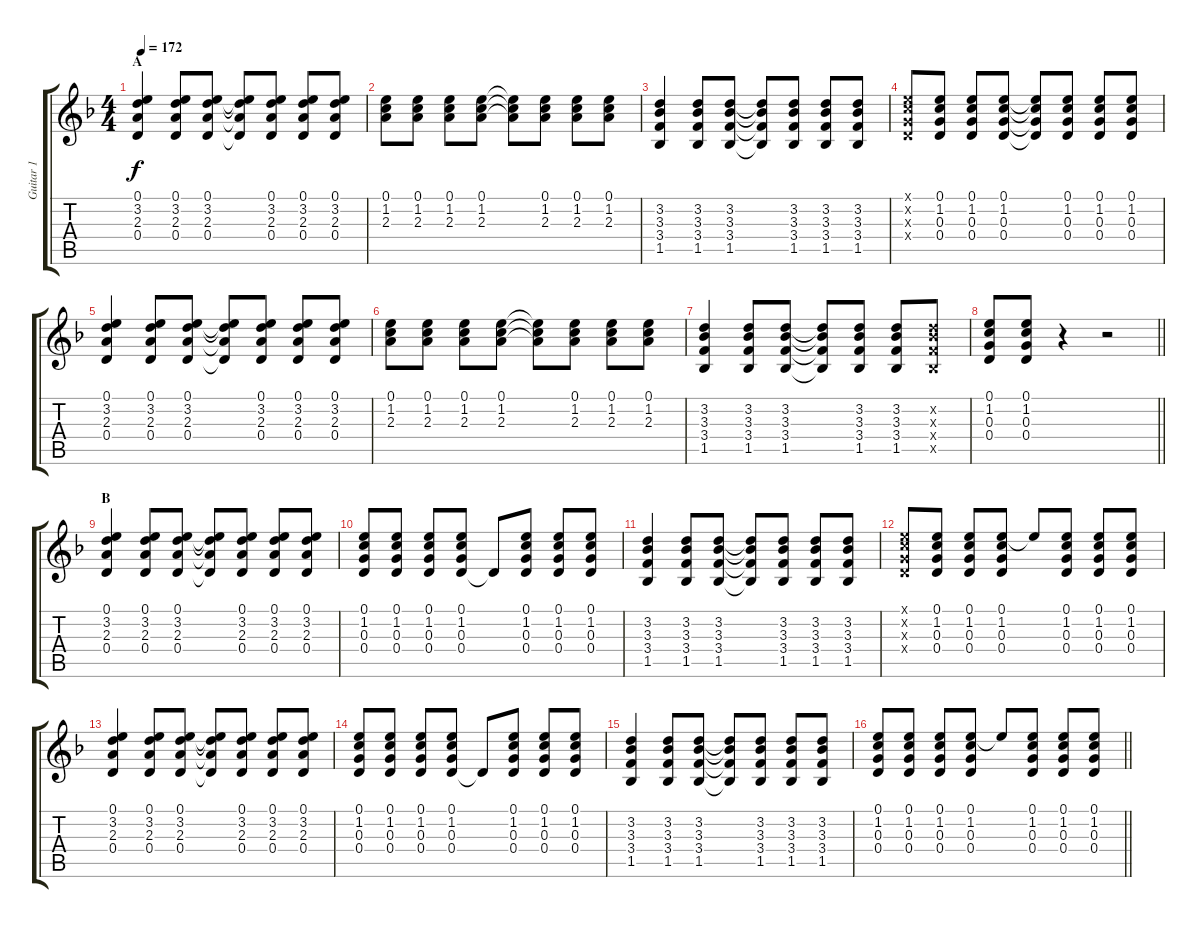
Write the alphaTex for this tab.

\track ("Guitar 1" "Guitar 1") {instrument overdrivenguitar}
\staff {score tabs}
\tuning (E4 B3 G3 D3 A2 E2) {hide}
\ts (4 4)
\section ("" "A")
\tempo 172
\clef g2
\ks f
(0.1 3.2 2.3 0.4).4{dy f} (0.1 3.2 2.3 0.4).8 (0.1 3.2 2.3 0.4).8 (0.1{t} 3.2{t} 2.3{t} 0.4{t}).8 (0.1 3.2 2.3 0.4).8 (0.1 3.2 2.3 0.4).8 (0.1 3.2 2.3 0.4).8 |
(0.1 1.2 2.3).8 (0.1 1.2 2.3).8 (0.1 1.2 2.3).8 (0.1 1.2 2.3).8 (0.1{t} 1.2{t} 2.3{t}).8 (0.1 1.2 2.3).8 (0.1 1.2 2.3).8 (0.1 1.2 2.3).8 |
(3.2 3.3 3.4 1.5).4 (3.2 3.3 3.4 1.5).8 (3.2 3.3 3.4 1.5).8 (3.2{t} 3.3{t} 3.4{t} 1.5{t}).8 (3.2 3.3 3.4 1.5).8 (3.2 3.3 3.4 1.5).8 (3.2 3.3 3.4 1.5).8 |
(0.1{x} 1.2{x} 0.3{x} 0.4{x}).8 (0.1 1.2 0.3 0.4).8 (0.1 1.2 0.3 0.4).8 (0.1 1.2 0.3 0.4).8 (0.1{t} 1.2{t} 0.3{t} 0.4{t}).8 (0.1 1.2 0.3 0.4).8 (0.1 1.2 0.3 0.4).8 (0.1 1.2 0.3 0.4).8 |
(0.1 3.2 2.3 0.4).4 (0.1 3.2 2.3 0.4).8 (0.1 3.2 2.3 0.4).8 (0.1{t} 3.2{t} 2.3{t} 0.4{t}).8 (0.1 3.2 2.3 0.4).8 (0.1 3.2 2.3 0.4).8 (0.1 3.2 2.3 0.4).8 |
(0.1 1.2 2.3).8 (0.1 1.2 2.3).8 (0.1 1.2 2.3).8 (0.1 1.2 2.3).8 (0.1{t} 1.2{t} 2.3{t}).8 (0.1 1.2 2.3).8 (0.1 1.2 2.3).8 (0.1 1.2 2.3).8 |
(3.2 3.3 3.4 1.5).4 (3.2 3.3 3.4 1.5).8 (3.2 3.3 3.4 1.5).8 (3.2{t} 3.3{t} 3.4{t} 1.5{t}).8 (3.2 3.3 3.4 1.5).8 (3.2 3.3 3.4 1.5).8 (3.2{x} 3.3{x} 3.4{x} 1.5{x}).8 |
\barLineRight lightlight
(0.1 1.2 0.3 0.4).8 (0.1 1.2 0.3 0.4).8 r.4 r.2 |
\section ("" "B")
(0.1 3.2 2.3 0.4).4 (0.1 3.2 2.3 0.4).8 (0.1 3.2 2.3 0.4).8 (0.1{t} 3.2{t} 2.3{t} 0.4{t}).8 (0.1 3.2 2.3 0.4).8 (0.1 3.2 2.3 0.4).8 (0.1 3.2 2.3 0.4).8 |
(0.1 1.2 0.3 0.4).8 (0.1 1.2 0.3 0.4).8 (0.1 1.2 0.3 0.4).8 (0.1 1.2 0.3 0.4).8 0.4{t}.8 (0.1 1.2 0.3 0.4).8 (0.1 1.2 0.3 0.4).8 (0.1 1.2 0.3 0.4).8 |
(3.2 3.3 3.4 1.5).4 (3.2 3.3 3.4 1.5).8 (3.2 3.3 3.4 1.5).8 (3.2{t} 3.3{t} 3.4{t} 1.5{t}).8 (3.2 3.3 3.4 1.5).8 (3.2 3.3 3.4 1.5).8 (3.2 3.3 3.4 1.5).8 |
(0.1{x} 1.2{x} 0.3{x} 0.4{x}).8 (0.1 1.2 0.3 0.4).8 (0.1 1.2 0.3 0.4).8 (0.1 1.2 0.3 0.4).8 0.1{t}.8 (0.1 1.2 0.3 0.4).8 (0.1 1.2 0.3 0.4).8 (0.1 1.2 0.3 0.4).8 |
(0.1 3.2 2.3 0.4).4 (0.1 3.2 2.3 0.4).8 (0.1 3.2 2.3 0.4).8 (0.1{t} 3.2{t} 2.3{t} 0.4{t}).8 (0.1 3.2 2.3 0.4).8 (0.1 3.2 2.3 0.4).8 (0.1 3.2 2.3 0.4).8 |
(0.1 1.2 0.3 0.4).8 (0.1 1.2 0.3 0.4).8 (0.1 1.2 0.3 0.4).8 (0.1 1.2 0.3 0.4).8 0.4{t}.8 (0.1 1.2 0.3 0.4).8 (0.1 1.2 0.3 0.4).8 (0.1 1.2 0.3 0.4).8 |
(3.2 3.3 3.4 1.5).4 (3.2 3.3 3.4 1.5).8 (3.2 3.3 3.4 1.5).8 (3.2{t} 3.3{t} 3.4{t} 1.5{t}).8 (3.2 3.3 3.4 1.5).8 (3.2 3.3 3.4 1.5).8 (3.2 3.3 3.4 1.5).8 |
\barLineRight lightlight
(0.1 1.2 0.3 0.4).8 (0.1 1.2 0.3 0.4).8 (0.1 1.2 0.3 0.4).8 (0.1 1.2 0.3 0.4).8 0.1{t}.8 (0.1 1.2 0.3 0.4).8 (0.1 1.2 0.3 0.4).8 (0.1 1.2 0.3 0.4).8
